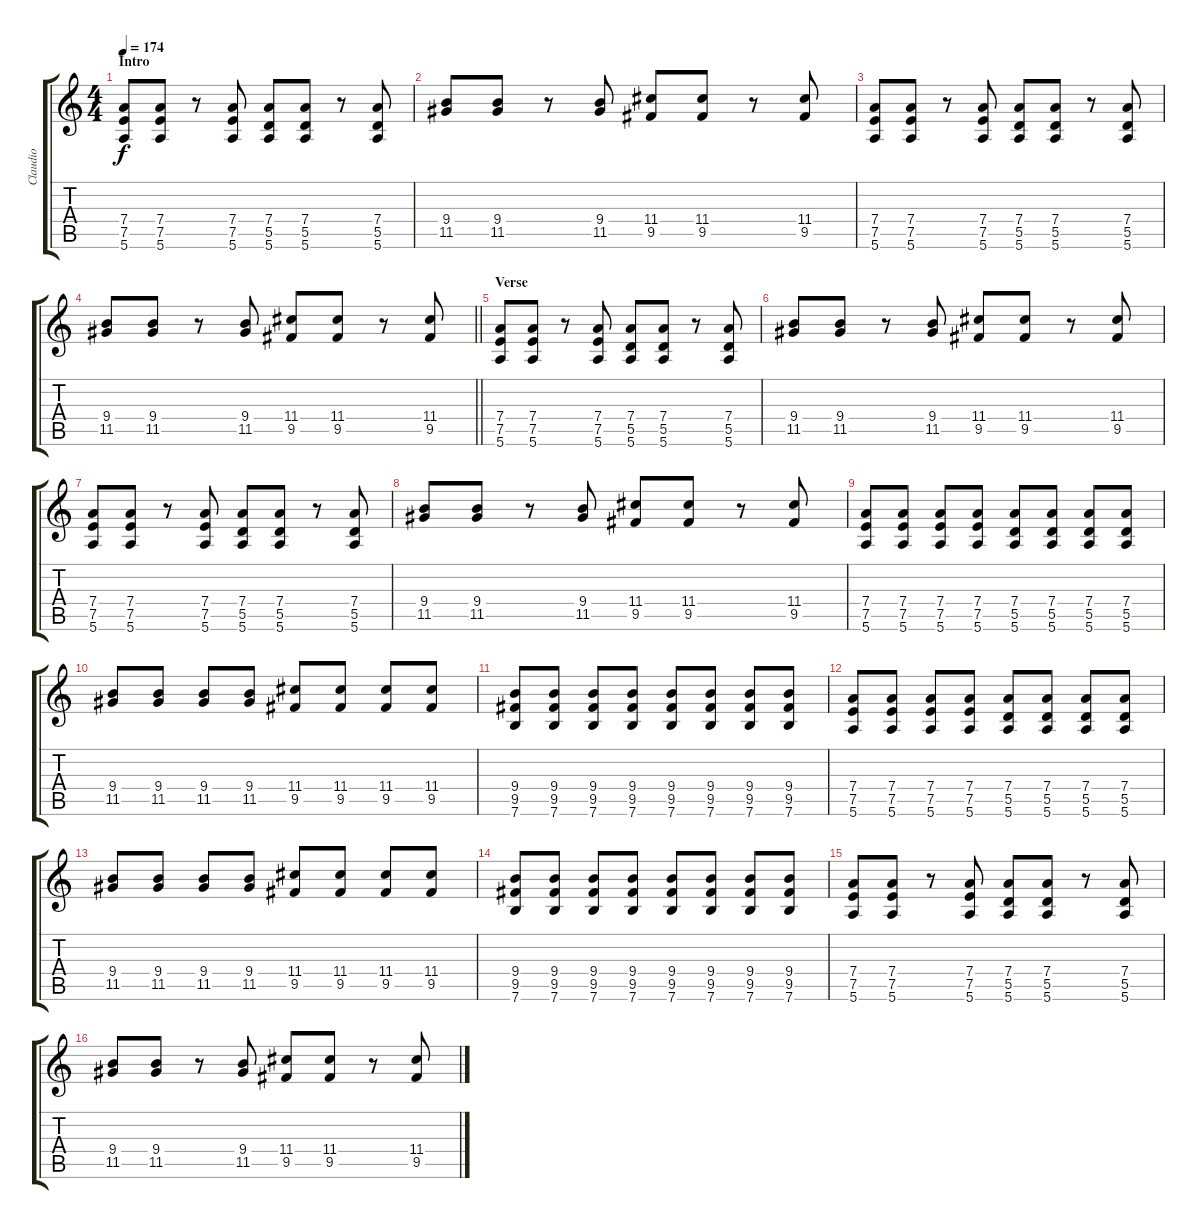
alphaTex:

\track ("Claudio" "Claudio") {instrument overdrivenguitar}
\staff {score tabs}
\tuning (E4 B3 G3 D3 A2 E2) {hide}
\ts (4 4)
\section ("" "Intro")
\tempo 174
\clef g2
\ks c
(7.4 7.5 5.6).8{dy f instrument overdrivenguitar} (7.4 7.5 5.6).8 r.8 (7.4 7.5 5.6).8 (7.4 5.5 5.6).8 (7.4 5.5 5.6).8 r.8 (7.4 5.5 5.6).8 |
(9.4 11.5).8 (9.4 11.5).8 r.8 (9.4 11.5).8 (11.4 9.5).8 (11.4 9.5).8 r.8 (11.4 9.5).8 |
(7.4 7.5 5.6).8 (7.4 7.5 5.6).8 r.8 (7.4 7.5 5.6).8 (7.4 5.5 5.6).8 (7.4 5.5 5.6).8 r.8 (7.4 5.5 5.6).8 |
\barLineRight lightlight
(9.4 11.5).8 (9.4 11.5).8 r.8 (9.4 11.5).8 (11.4 9.5).8 (11.4 9.5).8 r.8 (11.4 9.5).8 |
\section ("" "Verse")
(7.4 7.5 5.6).8 (7.4 7.5 5.6).8 r.8 (7.4 7.5 5.6).8 (7.4 5.5 5.6).8 (7.4 5.5 5.6).8 r.8 (7.4 5.5 5.6).8 |
(9.4 11.5).8 (9.4 11.5).8 r.8 (9.4 11.5).8 (11.4 9.5).8 (11.4 9.5).8 r.8 (11.4 9.5).8 |
(7.4 7.5 5.6).8 (7.4 7.5 5.6).8 r.8 (7.4 7.5 5.6).8 (7.4 5.5 5.6).8 (7.4 5.5 5.6).8 r.8 (7.4 5.5 5.6).8 |
(9.4 11.5).8 (9.4 11.5).8 r.8 (9.4 11.5).8 (11.4 9.5).8 (11.4 9.5).8 r.8 (11.4 9.5).8 |
(7.4 7.5 5.6).8 (7.4 7.5 5.6).8 (7.4 7.5 5.6).8 (7.4 7.5 5.6).8 (7.4 5.5 5.6).8 (7.4 5.5 5.6).8 (7.4 5.5 5.6).8 (7.4 5.5 5.6).8 |
(9.4 11.5).8 (9.4 11.5).8 (9.4 11.5).8 (9.4 11.5).8 (11.4 9.5).8 (11.4 9.5).8 (11.4 9.5).8 (11.4 9.5).8 |
(9.4 9.5 7.6).8 (9.4 9.5 7.6).8 (9.4 9.5 7.6).8 (9.4 9.5 7.6).8 (9.4 9.5 7.6).8 (9.4 9.5 7.6).8 (9.4 9.5 7.6).8 (9.4 9.5 7.6).8 |
(7.4 7.5 5.6).8 (7.4 7.5 5.6).8 (7.4 7.5 5.6).8 (7.4 7.5 5.6).8 (7.4 5.5 5.6).8 (7.4 5.5 5.6).8 (7.4 5.5 5.6).8 (7.4 5.5 5.6).8 |
(9.4 11.5).8 (9.4 11.5).8 (9.4 11.5).8 (9.4 11.5).8 (11.4 9.5).8 (11.4 9.5).8 (11.4 9.5).8 (11.4 9.5).8 |
(9.4 9.5 7.6).8 (9.4 9.5 7.6).8 (9.4 9.5 7.6).8 (9.4 9.5 7.6).8 (9.4 9.5 7.6).8 (9.4 9.5 7.6).8 (9.4 9.5 7.6).8 (9.4 9.5 7.6).8 |
(7.4 7.5 5.6).8 (7.4 7.5 5.6).8 r.8 (7.4 7.5 5.6).8 (7.4 5.5 5.6).8 (7.4 5.5 5.6).8 r.8 (7.4 5.5 5.6).8 |
(9.4 11.5).8 (9.4 11.5).8 r.8 (9.4 11.5).8 (11.4 9.5).8 (11.4 9.5).8 r.8 (11.4 9.5).8
